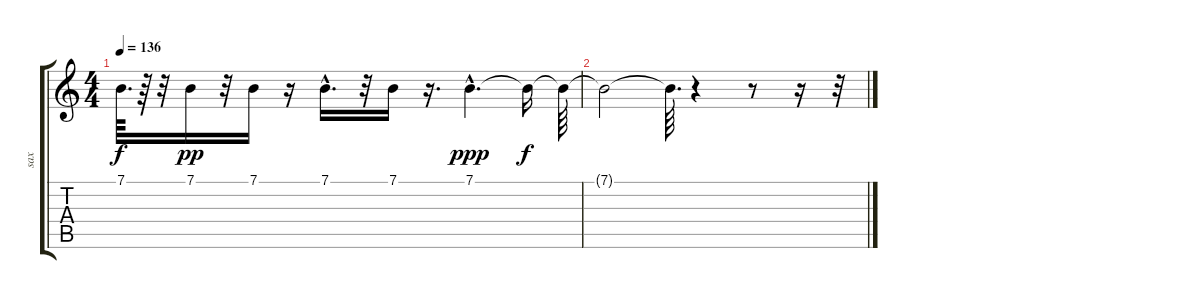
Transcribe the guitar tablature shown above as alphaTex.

\track ("sax     " "sax     ") {instrument sopranosax}
\staff {score tabs}
\tuning (E4 B3 G3 D3 A2 E2) {hide}
\ts (4 4)
\tempo 136
\clef g2
\ks c
7.1{t}.64{d dy f} r.64 r.32 7.1.16{dy pp} r.32 7.1.16 r.16 7.1{hac}.16{d} r.32 7.1.16 r.16{d} 7.1{hac}.4{d dy ppp} 7.1{t}.16{dy f} 7.1{t}.64 |
7.1{t}.2 7.1{t}.64{d} r.4 r.8 r.16 r.32
